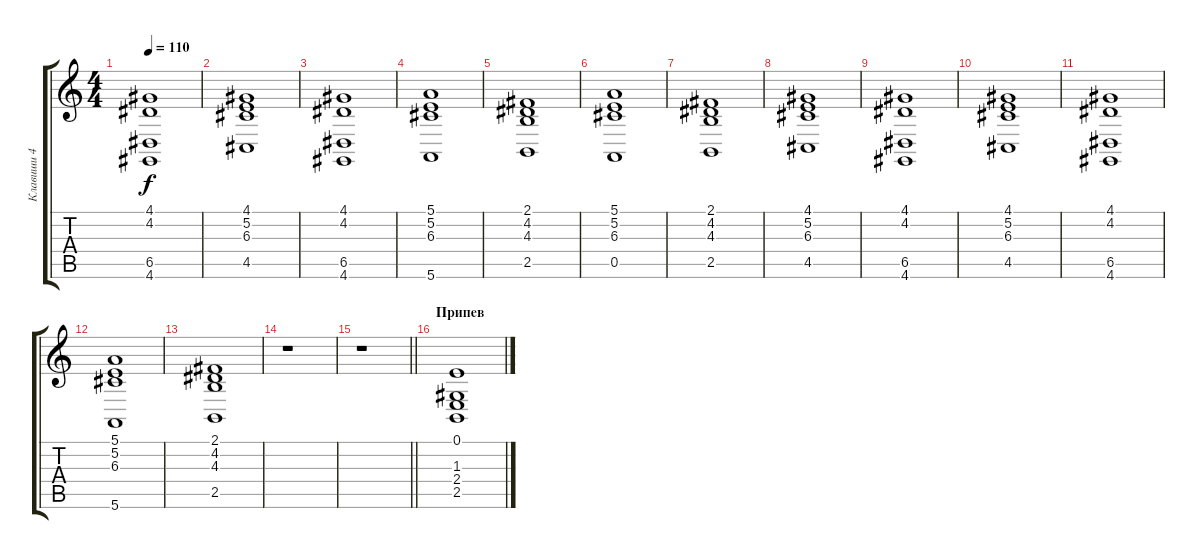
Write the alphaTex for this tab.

\track ("Клавиши 4" "Клавиши 4") {instrument pad2warm}
\staff {score tabs}
\tuning (E4 B3 G3 D3 A2 E2) {hide}
\ts (4 4)
\tempo 110
\clef g2
\ks c
(4.1 4.2 6.5 4.6).1{dy f} |
(4.1 5.2 6.3 4.5).1 |
(4.1 4.2 6.5 4.6).1 |
(5.1 5.2 6.3 5.6).1 |
(2.1 4.2 4.3 2.5).1 |
(5.1 5.2 6.3 0.5).1 |
(2.1 4.2 4.3 2.5).1 |
(4.1 5.2 6.3 4.5).1 |
(4.1 4.2 6.5 4.6).1 |
(4.1 5.2 6.3 4.5).1 |
(4.1 4.2 6.5 4.6).1 |
(5.1 5.2 6.3 5.6).1 |
(2.1 4.2 4.3 2.5).1 |
r.1 |
\barLineRight lightlight
r.1 |
\section ("" "Припев")
(0.1 1.3 2.4 2.5).1
